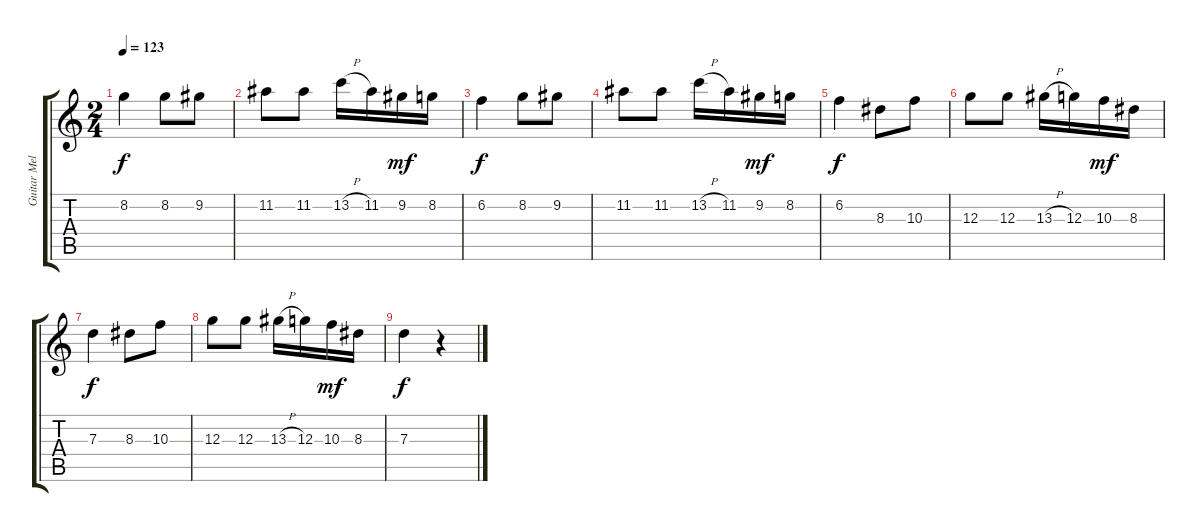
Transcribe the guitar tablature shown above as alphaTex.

\track ("Guitar Melody" "Guitar Mel") {instrument acousticguitarnylon}
\staff {score tabs}
\tuning (E4 B3 G3 D3 A2 E2) {hide}
\ts (2 4)
\tempo 123
\clef g2
\ks c
8.2.4{dy f} 8.2.8 9.2.8 |
11.2.8 11.2.8 13.2{h}.16 11.2.16 9.2.16{dy mf} 8.2.16 |
6.2.4{dy f} 8.2.8 9.2.8 |
11.2.8 11.2.8 13.2{h}.16 11.2.16 9.2.16{dy mf} 8.2.16 |
6.2.4{dy f} 8.3.8 10.3.8 |
12.3.8 12.3.8 13.3{h}.16 12.3.16 10.3.16{dy mf} 8.3.16 |
7.3.4{dy f} 8.3.8 10.3.8 |
12.3.8 12.3.8 13.3{h}.16 12.3.16 10.3.16{dy mf} 8.3.16 |
7.3.4{dy f} r.4
